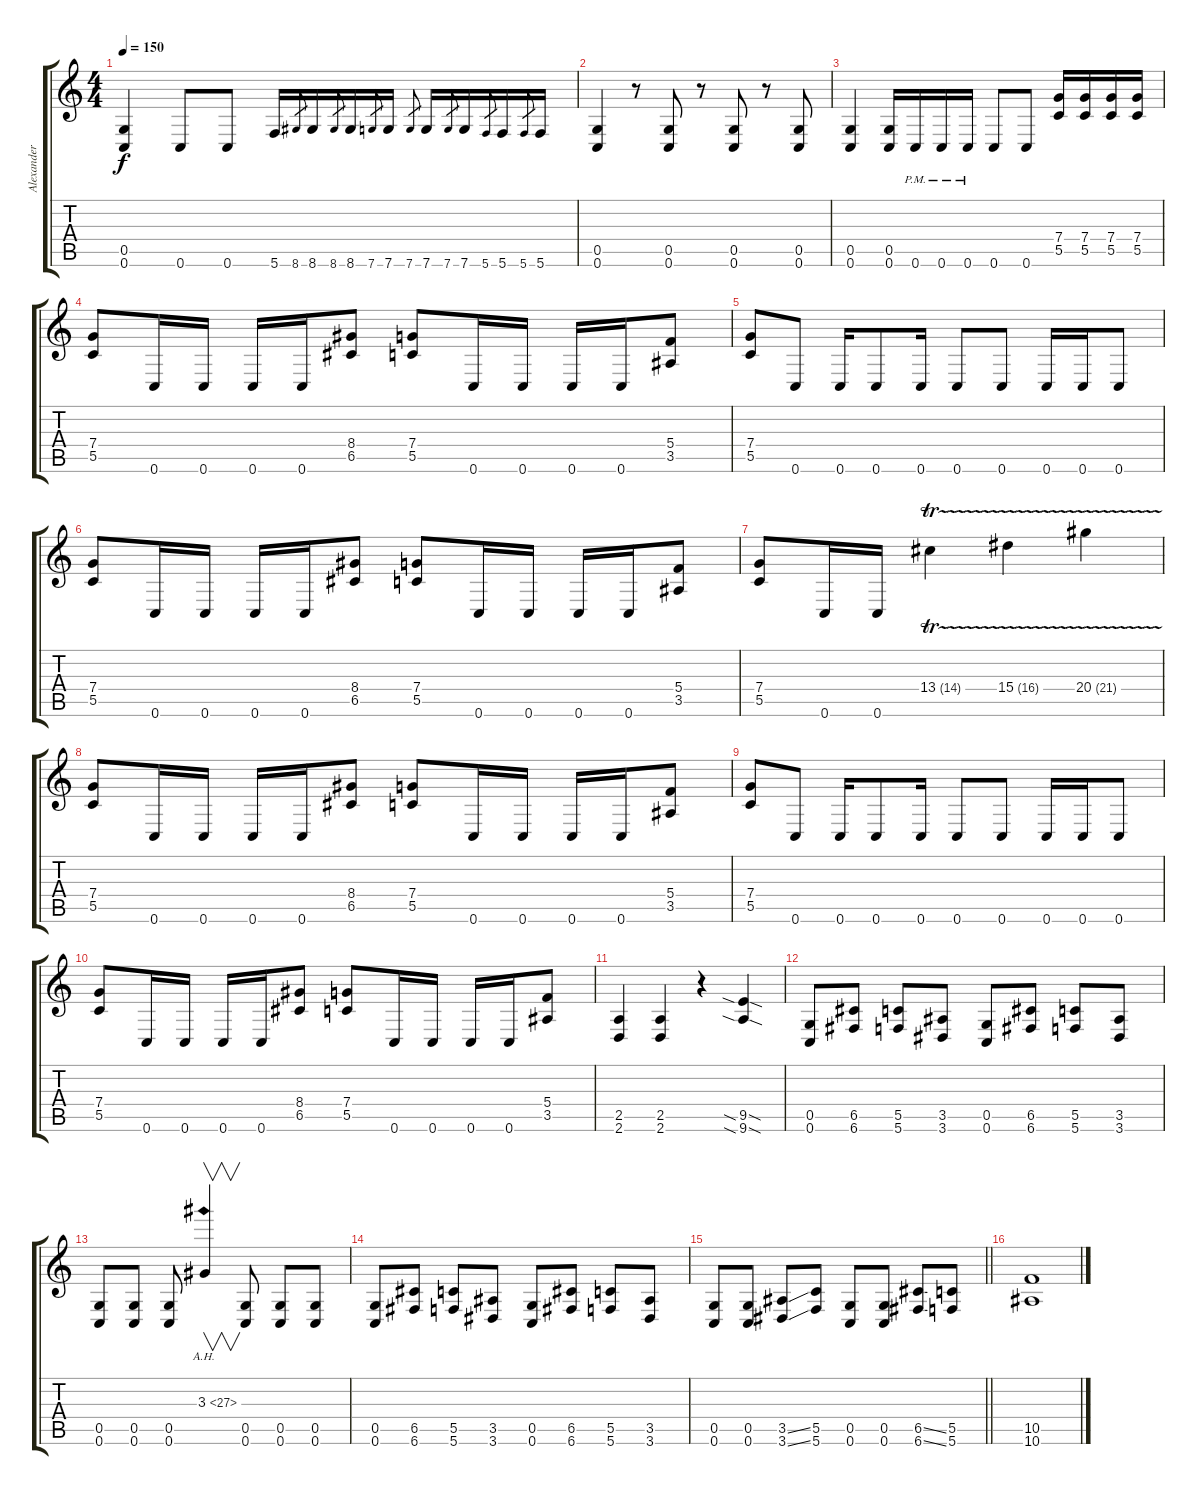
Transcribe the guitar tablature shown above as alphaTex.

\track ("Alexander Kuoppala" "Alexander ") {instrument distortionguitar}
\staff {score tabs}
\tuning (D4 A3 F3 C3 G2 C2) {hide}
\ts (4 4)
\tempo 150
\clef g2
\ks c
(0.5 0.6).4{dy f} 0.6.8 0.6.8 5.6.16 8.6.8{gr} 8.6.16 8.6.8{gr} 8.6.16 7.6.8{gr} 7.6.16 7.6.8{gr} 7.6.16 7.6.8{gr} 7.6.16 5.6.8{gr} 5.6.16 5.6.8{gr} 5.6.16 |
(0.5 0.6).4 r.8 (0.5 0.6).8 r.8 (0.5 0.6).8 r.8 (0.5 0.6).8 |
(0.5 0.6).4 (0.5 0.6).16 0.6{pm}.16 0.6{pm}.16 0.6{pm}.16 0.6.8 0.6.8 (7.4 5.5).16 (7.4 5.5).16 (7.4 5.5).16 (7.4 5.5).16 |
(7.4 5.5).8{instrument distortionguitar} 0.6.16 0.6.16 0.6.16 0.6.16 (8.4 6.5).8 (7.4 5.5).8 0.6.16 0.6.16 0.6.16 0.6.16 (5.4 3.5).8 |
(7.4 5.5).8 0.6.8 0.6.16 0.6.8 0.6.16 0.6.8 0.6.8 0.6.16 0.6.16 0.6.8 |
(7.4 5.5).8{instrument distortionguitar} 0.6.16 0.6.16 0.6.16 0.6.16 (8.4 6.5).8 (7.4 5.5).8 0.6.16 0.6.16 0.6.16 0.6.16 (5.4 3.5).8 |
(7.4 5.5).8 0.6.16 0.6.16 13.4{tr (14 16)}.4 15.4{tr (16 16)}.4 20.4{tr (21 16)}.4 |
(7.4 5.5).8{instrument distortionguitar} 0.6.16 0.6.16 0.6.16 0.6.16 (8.4 6.5).8 (7.4 5.5).8 0.6.16 0.6.16 0.6.16 0.6.16 (5.4 3.5).8 |
(7.4 5.5).8 0.6.8 0.6.16 0.6.8 0.6.16 0.6.8 0.6.8 0.6.16 0.6.16 0.6.8 |
(7.4 5.5).8{instrument distortionguitar} 0.6.16 0.6.16 0.6.16 0.6.16 (8.4 6.5).8 (7.4 5.5).8 0.6.16 0.6.16 0.6.16 0.6.16 (5.4 3.5).8 |
(2.5 2.6).4 (2.5 2.6).4 r.4 (9.5{sia sod} 9.6{sia sod}).4 |
(0.5 0.6).8 (6.5 6.6).8 (5.5 5.6).8 (3.5 3.6).8 (0.5 0.6).8 (6.5 6.6).8 (5.5 5.6).8 (3.5 3.6).8 |
(0.5 0.6).8 (0.5 0.6).8 (0.5 0.6).8 3.3{ah 24}.4{v} (0.5 0.6).8 (0.5 0.6).8 (0.5 0.6).8 |
(0.5 0.6).8 (6.5 6.6).8 (5.5 5.6).8 (3.5 3.6).8 (0.5 0.6).8 (6.5 6.6).8 (5.5 5.6).8 (3.5 3.6).8 |
\barLineRight lightlight
(0.5 0.6).8 (0.5 0.6).8 (3.5{ss} 3.6{ss}).8 (5.5 5.6).8 (0.5 0.6).8 (0.5 0.6).8 (6.5{ss} 6.6{ss}).8 (5.5 5.6).8 |
(10.5 10.6).1
